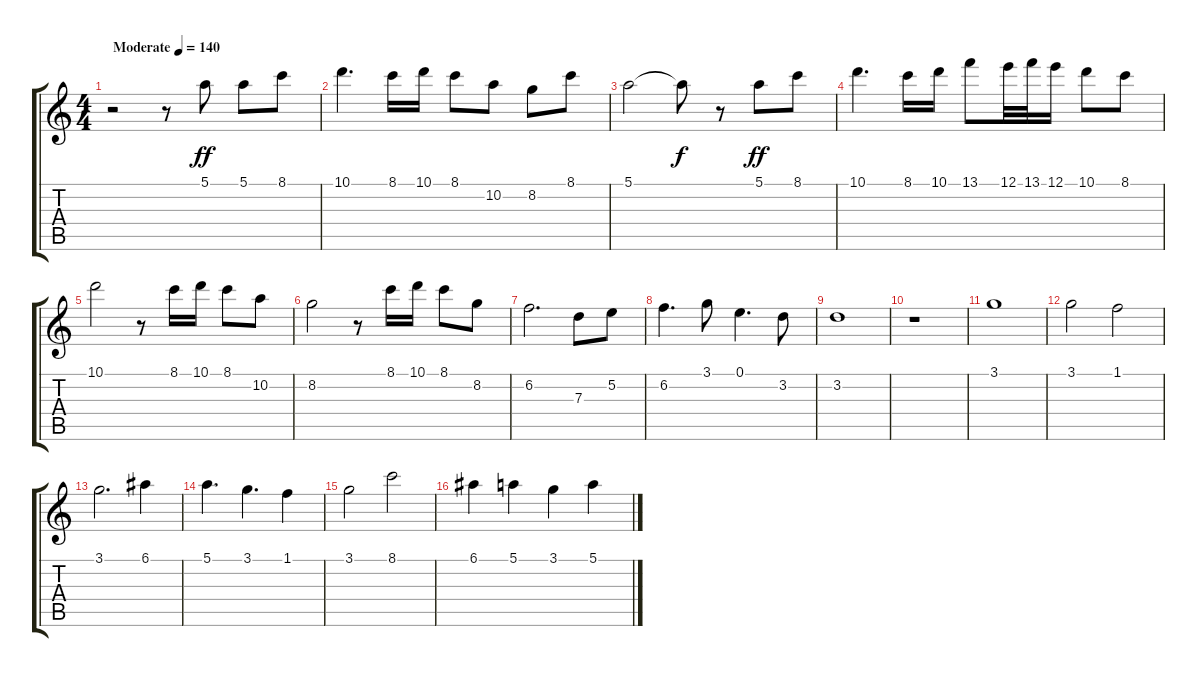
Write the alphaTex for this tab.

\track "" {instrument overdrivenguitar}
\staff {score tabs}
\tuning (E4 B3 G3 D3 A2 E2) {hide}
\ts (4 4)
\tempo (140 "Moderate")
\clef g2
\ks c
r.2{dy ff instrument overdrivenguitar} r.8 5.1.8 5.1.8 8.1.8 |
10.1.4{d} 8.1.16 10.1.16 8.1.8 10.2.8 8.2.8 8.1.8 |
5.1.2 5.1{t}.8{dy f} r.8 5.1.8{dy ff} 8.1.8 |
10.1.4{d} 8.1.16 10.1.16 13.1.8 12.1.32 13.1.32 12.1.16 10.1.8 8.1.8 |
10.1.2 r.8 8.1.16 10.1.16 8.1.8 10.2.8 |
8.2.2 r.8 8.1.16 10.1.16 8.1.8 8.2.8 |
6.2.2{d} 7.3.8 5.2.8 |
6.2.4{d} 3.1.8 0.1.4{d} 3.2.8 |
3.2.1 |
r.1 |
3.1.1 |
3.1.2 1.1.2 |
3.1.2{d} 6.1.4 |
5.1.4{d} 3.1.4{d} 1.1.4 |
3.1.2 8.1.2 |
6.1.4 5.1.4 3.1.4 5.1.4
